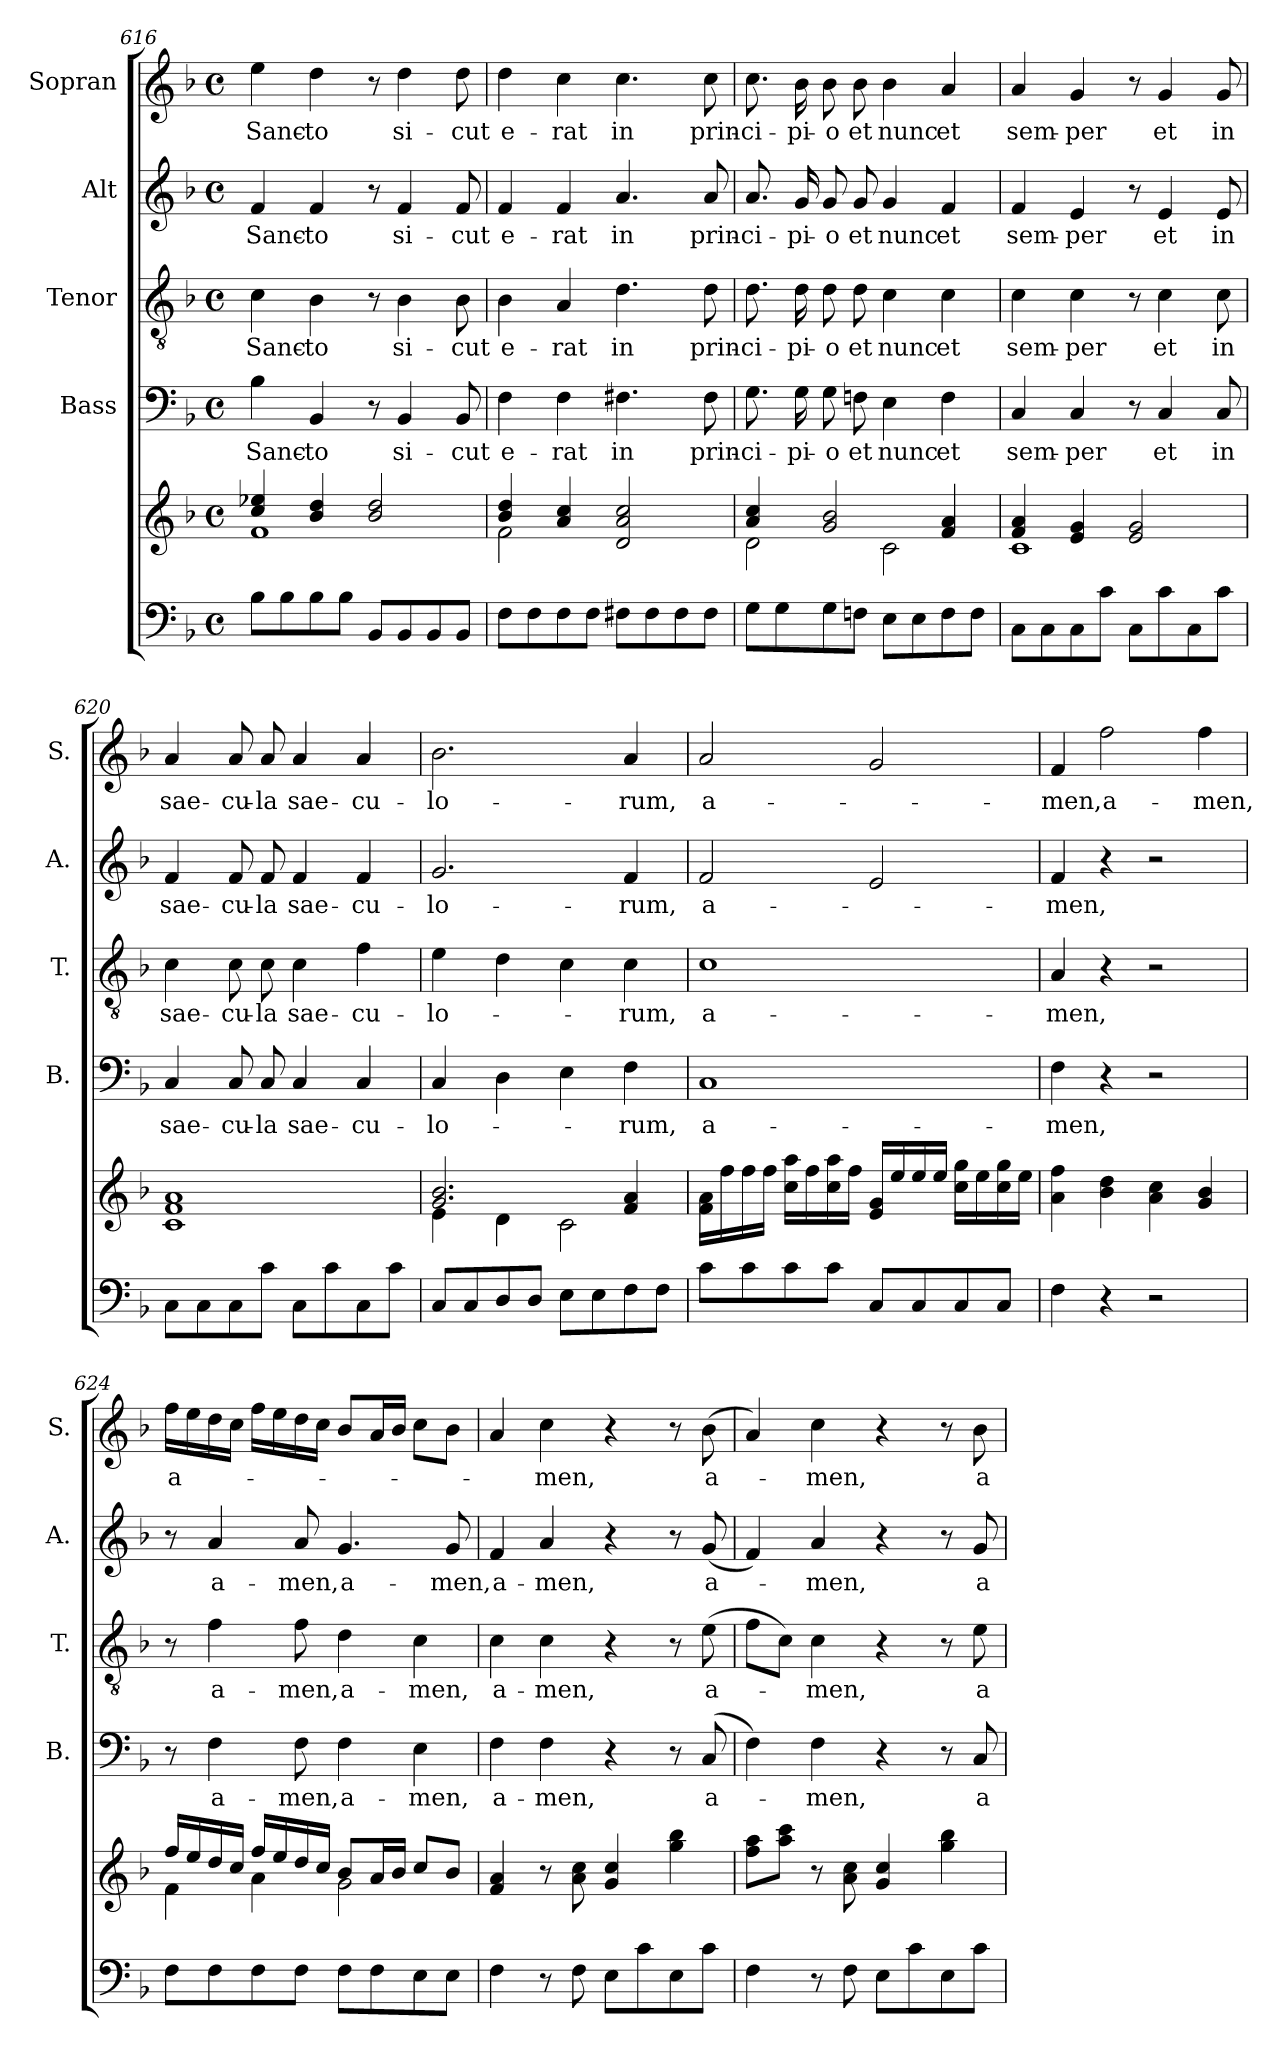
**kern	**kern	**kern	**text	**kern	**text	**kern	**text	**kern	**text
*part5	*part5	*part4	*part4	*part3	*part3	*part2	*part2	*part1	*part1
*staff6	*staff5	*staff4	*staff4	*staff3	*staff3	*staff2	*staff2	*staff1	*staff1
*	*	*I"Bass	*	*I"Tenor	*	*I"Alt	*	*I"Sopran	*
*	*	*I'B.	*	*I'T.	*	*I'A.	*	*I'S.	*
*clefF4	*clefG2	*clefF4	*	*clefGv2	*	*clefG2	*	*clefG2	*
*k[b-]	*k[b-]	*k[b-]	*	*k[b-]	*	*k[b-]	*	*k[b-]	*
*F:	*F:	*F:	*	*F:	*	*F:	*	*F:	*
*M4/4	*M4/4	*M4/4	*	*M4/4	*	*M4/4	*	*M4/4	*
*met(c)	*met(c)	*met(c)	*	*met(c)	*	*met(c)	*	*met(c)	*
=616	=616	=616	=616	=616	=616	=616	=616	=616	=616
*	*^	*	*	*	*	*	*	*	*
!	!	!	!	!LO:LY:b	!	!LO:LY:b	!	!LO:LY:b	!	!LO:LY:b
8B-\L	4cc/ 4ee-X/	1f	4B-\	Sanc-	4c\	Sanc-	4f/	Sanc-	4ee\	Sanc-
8B-\	.	.	.	.	.	.	.	.	.	.
!	!	!	!	!LO:LY:b	!	!LO:LY:b	!	!LO:LY:b	!	!LO:LY:b
8B-\	4b-/ 4dd/	.	4BB-/	-to	4B-\	-to	4f/	-to	4dd\	-to
8B-\J	.	.	.	.	.	.	.	.	.	.
8BB-/L	2b-/ 2dd/	.	8r	.	8r	.	8r	.	8r	.
!	!	!	!	!LO:LY:b	!	!LO:LY:b	!	!LO:LY:b	!	!LO:LY:b
8BB-/	.	.	4BB-/	si-	4B-\	si-	4f/	si-	4dd\	si-
8BB-/	.	.	.	.	.	.	.	.	.	.
!	!	!	!	!LO:LY:b	!	!LO:LY:b	!	!LO:LY:b	!	!LO:LY:b
8BB-/J	.	.	8BB-/	-cut	8B-\	-cut	8f/	-cut	8dd\	-cut
!!LO:PB:g=z
=617	=617	=617	=617	=617	=617	=617	=617	=617	=617	=617
!	!	!	!	!LO:LY:b	!	!LO:LY:b	!	!LO:LY:b	!	!LO:LY:b
8F\L	4b-/ 4dd/	2f\	4F\	e-	4B-\	e-	4f/	e-	4dd\	e-
8F\	.	.	.	.	.	.	.	.	.	.
!	!	!	!	!LO:LY:b	!	!LO:LY:b	!	!LO:LY:b	!	!LO:LY:b
8F\	4a/ 4cc/	.	4F\	-rat	4A/	-rat	4f/	-rat	4cc\	-rat
8F\J	.	.	.	.	.	.	.	.	.	.
!	!	!	!	!LO:LY:b	!	!LO:LY:b	!	!LO:LY:b	!	!LO:LY:b
8F#X\L	2d/ 2a/ 2cc/	2ryy	4.F#X\	in	4.d\	in	4.a/	in	4.cc\	in
8F#\	.	.	.	.	.	.	.	.	.	.
8F#\	.	.	.	.	.	.	.	.	.	.
!	!	!	!	!LO:LY:b	!	!LO:LY:b	!	!LO:LY:b	!	!LO:LY:b
8F#\J	.	.	8F#\	prin-	8d\	prin-	8a/	prin-	8cc\	prin-
=618	=618	=618	=618	=618	=618	=618	=618	=618	=618	=618
!	!	!	!	!LO:LY:b	!	!LO:LY:b	!	!LO:LY:b	!	!LO:LY:b
8G\L	4a/ 4cc/	2d\	8.G\	-ci-	8.d\	-ci-	8.a/	-ci-	8.cc\	-ci-
8G\	.	.	.	.	.	.	.	.	.	.
!	!	!	!	!LO:LY:b	!	!LO:LY:b	!	!LO:LY:b	!	!LO:LY:b
.	.	.	16G\	-pi-	16d\	-pi-	16g/	-pi-	16b-\	-pi-
!	!	!	!	!LO:LY:b	!	!LO:LY:b	!	!LO:LY:b	!	!LO:LY:b
8G\	2g/ 2b-/	.	8G\	-o	8d\	-o	8g/	-o	8b-\	-o
!	!	!	!	!LO:LY:b	!	!LO:LY:b	!	!LO:LY:b	!	!LO:LY:b
8Fn\J	.	.	8Fn\	et	8d\	et	8g/	et	8b-\	et
!	!	!	!	!LO:LY:b	!	!LO:LY:b	!	!LO:LY:b	!	!LO:LY:b
8E\L	.	2c\	4E\	nunc	4c\	nunc	4g/	nunc	4b-\	nunc
8E\	.	.	.	.	.	.	.	.	.	.
!	!	!	!	!LO:LY:b	!	!LO:LY:b	!	!LO:LY:b	!	!LO:LY:b
8F\	4f/ 4a/	.	4F\	et	4c\	et	4f/	et	4a/	et
8F\J	.	.	.	.	.	.	.	.	.	.
=619	=619	=619	=619	=619	=619	=619	=619	=619	=619	=619
!	!	!	!	!LO:LY:b	!	!LO:LY:b	!	!LO:LY:b	!	!LO:LY:b
8C\L	4f/ 4a/	1c	4C/	sem-	4c\	sem-	4f/	sem-	4a/	sem-
8C\	.	.	.	.	.	.	.	.	.	.
!	!	!	!	!LO:LY:b	!	!LO:LY:b	!	!LO:LY:b	!	!LO:LY:b
8C\	4e/ 4g/	.	4C/	-per	4c\	-per	4e/	-per	4g/	-per
8c\J	.	.	.	.	.	.	.	.	.	.
8C\L	2e/ 2g/	.	8r	.	8r	.	8r	.	8r	.
!	!	!	!	!LO:LY:b	!	!LO:LY:b	!	!LO:LY:b	!	!LO:LY:b
8c\	.	.	4C/	et	4c\	et	4e/	et	4g/	et
8C\	.	.	.	.	.	.	.	.	.	.
!	!	!	!	!LO:LY:b	!	!LO:LY:b	!	!LO:LY:b	!	!LO:LY:b
8c\J	.	.	8C/	in	8c\	in	8e/	in	8g/	in
*	*v	*v	*	*	*	*	*	*	*	*
=620	=620	=620	=620	=620	=620	=620	=620	=620	=620
!	!	!	!LO:LY:b	!	!LO:LY:b	!	!LO:LY:b	!	!LO:LY:b
8C\L	1c 1f 1a	4C/	sae-	4c\	sae-	4f/	sae-	4a/	sae-
8C\	.	.	.	.	.	.	.	.	.
!	!	!	!LO:LY:b	!	!LO:LY:b	!	!LO:LY:b	!	!LO:LY:b
8C\	.	8C/	-cu-	8c\	-cu-	8f/	-cu-	8a/	-cu-
!	!	!	!LO:LY:b	!	!LO:LY:b	!	!LO:LY:b	!	!LO:LY:b
8c\J	.	8C/	-la	8c\	-la	8f/	-la	8a/	-la
!	!	!	!LO:LY:b	!	!LO:LY:b	!	!LO:LY:b	!	!LO:LY:b
8C\L	.	4C/	sae-	4c\	sae-	4f/	sae-	4a/	sae-
8c\	.	.	.	.	.	.	.	.	.
!	!	!	!LO:LY:b	!	!LO:LY:b	!	!LO:LY:b	!	!LO:LY:b
8C\	.	4C/	-cu-	4f\	-cu-	4f/	-cu-	4a/	-cu-
8c\J	.	.	.	.	.	.	.	.	.
=621	=621	=621	=621	=621	=621	=621	=621	=621	=621
*	*^	*	*	*	*	*	*	*	*
!	!	!	!	!LO:LY:b	!	!LO:LY:b	!	!LO:LY:b	!	!LO:LY:b
8C/L	2.g/ 2.b-/	4e\	4C/	-lo-	4e\	-lo-	2.g/	-lo-	2.b-\	-lo-
8C/	.	.	.	.	.	.	.	.	.	.
8D/	.	4d\	4D\	.	4d\	.	.	.	.	.
8D/J	.	.	.	.	.	.	.	.	.	.
8E\L	.	2c\	4E\	.	4c\	.	.	.	.	.
8E\	.	.	.	.	.	.	.	.	.	.
!	!	!	!	!LO:LY:b	!	!LO:LY:b	!	!LO:LY:b	!	!LO:LY:b
8F\	4f/ 4a/	.	4F\	-rum,	4c\	-rum,	4f/	-rum,	4a/	-rum,
8F\J	.	.	.	.	.	.	.	.	.	.
*	*v	*v	*	*	*	*	*	*	*	*
!!LO:LB:g=z
=622	=622	=622	=622	=622	=622	=622	=622	=622	=622
!	!	!	!LO:LY:b	!	!LO:LY:b	!	!LO:LY:b	!	!LO:LY:b
8c\L	16f\ 16a\LL	1C	a-	1c	a-	2f/	a-	2a/	a-
.	16ff\	.	.	.	.	.	.	.	.
8c\	16ff\	.	.	.	.	.	.	.	.
.	16ff\JJ	.	.	.	.	.	.	.	.
8c\	16cc\ 16aa\LL	.	.	.	.	.	.	.	.
.	16ff\	.	.	.	.	.	.	.	.
8c\J	16cc\ 16aa\	.	.	.	.	.	.	.	.
.	16ff\JJ	.	.	.	.	.	.	.	.
8C/L	16e/ 16g/LL	.	.	.	.	2e/	.	2g/	.
.	16ee/	.	.	.	.	.	.	.	.
8C/	16ee/	.	.	.	.	.	.	.	.
.	16ee/JJ	.	.	.	.	.	.	.	.
8C/	16cc\ 16gg\LL	.	.	.	.	.	.	.	.
.	16ee\	.	.	.	.	.	.	.	.
8C/J	16cc\ 16gg\	.	.	.	.	.	.	.	.
.	16ee\JJ	.	.	.	.	.	.	.	.
=623	=623	=623	=623	=623	=623	=623	=623	=623	=623
!	!	!	!LO:LY:b	!	!LO:LY:b	!	!LO:LY:b	!	!LO:LY:b
4F\	4a\ 4ff\	4F\	-men,	4A/	-men,	4f/	-men,	4f/	-men,
!	!	!	!	!	!	!	!	!	!LO:LY:b
4r	4b-\ 4dd\	4r	.	4r	.	4r	.	2ff\	a-
2r	4a\ 4cc\	2r	.	2r	.	2r	.	.	.
!	!	!	!	!	!	!	!	!	!LO:LY:b
.	4g/ 4b-/	.	.	.	.	.	.	4ff\	-men,
=624	=624	=624	=624	=624	=624	=624	=624	=624	=624
*	*^	*	*	*	*	*	*	*	*
!	!	!	!	!	!	!	!	!	!	!LO:LY:b
8F\L	16ff/LL	4f\	8r	.	8r	.	8r	.	16ff\LL	a-
.	16ee/	.	.	.	.	.	.	.	16ee\	.
!	!	!	!	!LO:LY:b	!	!LO:LY:b	!	!LO:LY:b	!	!
8F\	16dd/	.	4F\	a-	4f\	a-	4a/	a-	16dd\	.
.	16cc/JJ	.	.	.	.	.	.	.	16cc\JJ	.
8F\	16ff/LL	4a\	.	.	.	.	.	.	16ff\LL	.
.	16ee/	.	.	.	.	.	.	.	16ee\	.
!	!	!	!	!LO:LY:b	!	!LO:LY:b	!	!LO:LY:b	!	!
8F\J	16dd/	.	8F\	-men,	8f\	-men,	8a/	-men,	16dd\	.
.	16cc/JJ	.	.	.	.	.	.	.	16cc\JJ	.
!	!	!	!	!LO:LY:b	!	!LO:LY:b	!	!LO:LY:b	!	!
8F\L	8b-/L	2g\	4F\	a-	4d\	a-	4.g/	a-	8b-/L	.
8F\	16a/L	.	.	.	.	.	.	.	16a/L	.
.	16b-/JJ	.	.	.	.	.	.	.	16b-/JJ	.
!	!	!	!	!LO:LY:b	!	!LO:LY:b	!	!	!	!
8E\	8cc/L	.	4E\	-men,	4c\	-men,	.	.	8cc\L	.
!	!	!	!	!	!	!	!	!LO:LY:b	!	!
8E\J	8b-/J	.	.	.	.	.	8g/	-men,	8b-\J	.
*	*v	*v	*	*	*	*	*	*	*	*
=625	=625	=625	=625	=625	=625	=625	=625	=625	=625
!	!	!	!LO:LY:b	!	!LO:LY:b	!	!LO:LY:b	!	!
4F\	4f/ 4a/	4F\	a-	4c\	a-	4f/	a-	4a/	.
!	!	!	!LO:LY:b	!	!LO:LY:b	!	!LO:LY:b	!	!LO:LY:b
8r	8r	4F\	-men,	4c\	-men,	4a/	-men,	4cc\	-men,
8F\	8a\ 8cc\	.	.	.	.	.	.	.	.
8E\L	4g/ 4cc/	4r	.	4r	.	4r	.	4r	.
8c\	.	.	.	.	.	.	.	.	.
8E\	4gg\ 4bb-\	8r	.	8r	.	8r	.	8r	.
!	!	!	!LO:LY:b	!	!LO:LY:b	!	!LO:LY:b	!	!LO:LY:b
8c\J	.	(8C/	a-	(>8e\	a-	(<8g/	a-	(>8b-\	a-
!!LO:PB:g=z
=626	=626	=626	=626	=626	=626	=626	=626	=626	=626
4F\	8ff\ 8aa\L	4F\)	.	8f\L	.	4f/)	.	4a/)	.
.	8aa\ 8ccc\J	.	.	8c\J)	.	.	.	.	.
!	!	!	!LO:LY:b	!	!LO:LY:b	!	!LO:LY:b	!	!LO:LY:b
8r	8r	4F\	-men,	4c\	-men,	4a/	-men,	4cc\	-men,
8F\	8a\ 8cc\	.	.	.	.	.	.	.	.
8E\L	4g/ 4cc/	4r	.	4r	.	4r	.	4r	.
8c\	.	.	.	.	.	.	.	.	.
8E\	4gg\ 4bb-\	8r	.	8r	.	8r	.	8r	.
!	!	!	!LO:LY:b	!	!LO:LY:b	!	!LO:LY:b	!	!LO:LY:b
8c\J	.	8C/	a-	8e\	a-	8g/	a-	8b-\	a-
=	=	=	=	=	=	=	=	=	=
*-	*-	*-	*-	*-	*-	*-	*-	*-	*-
